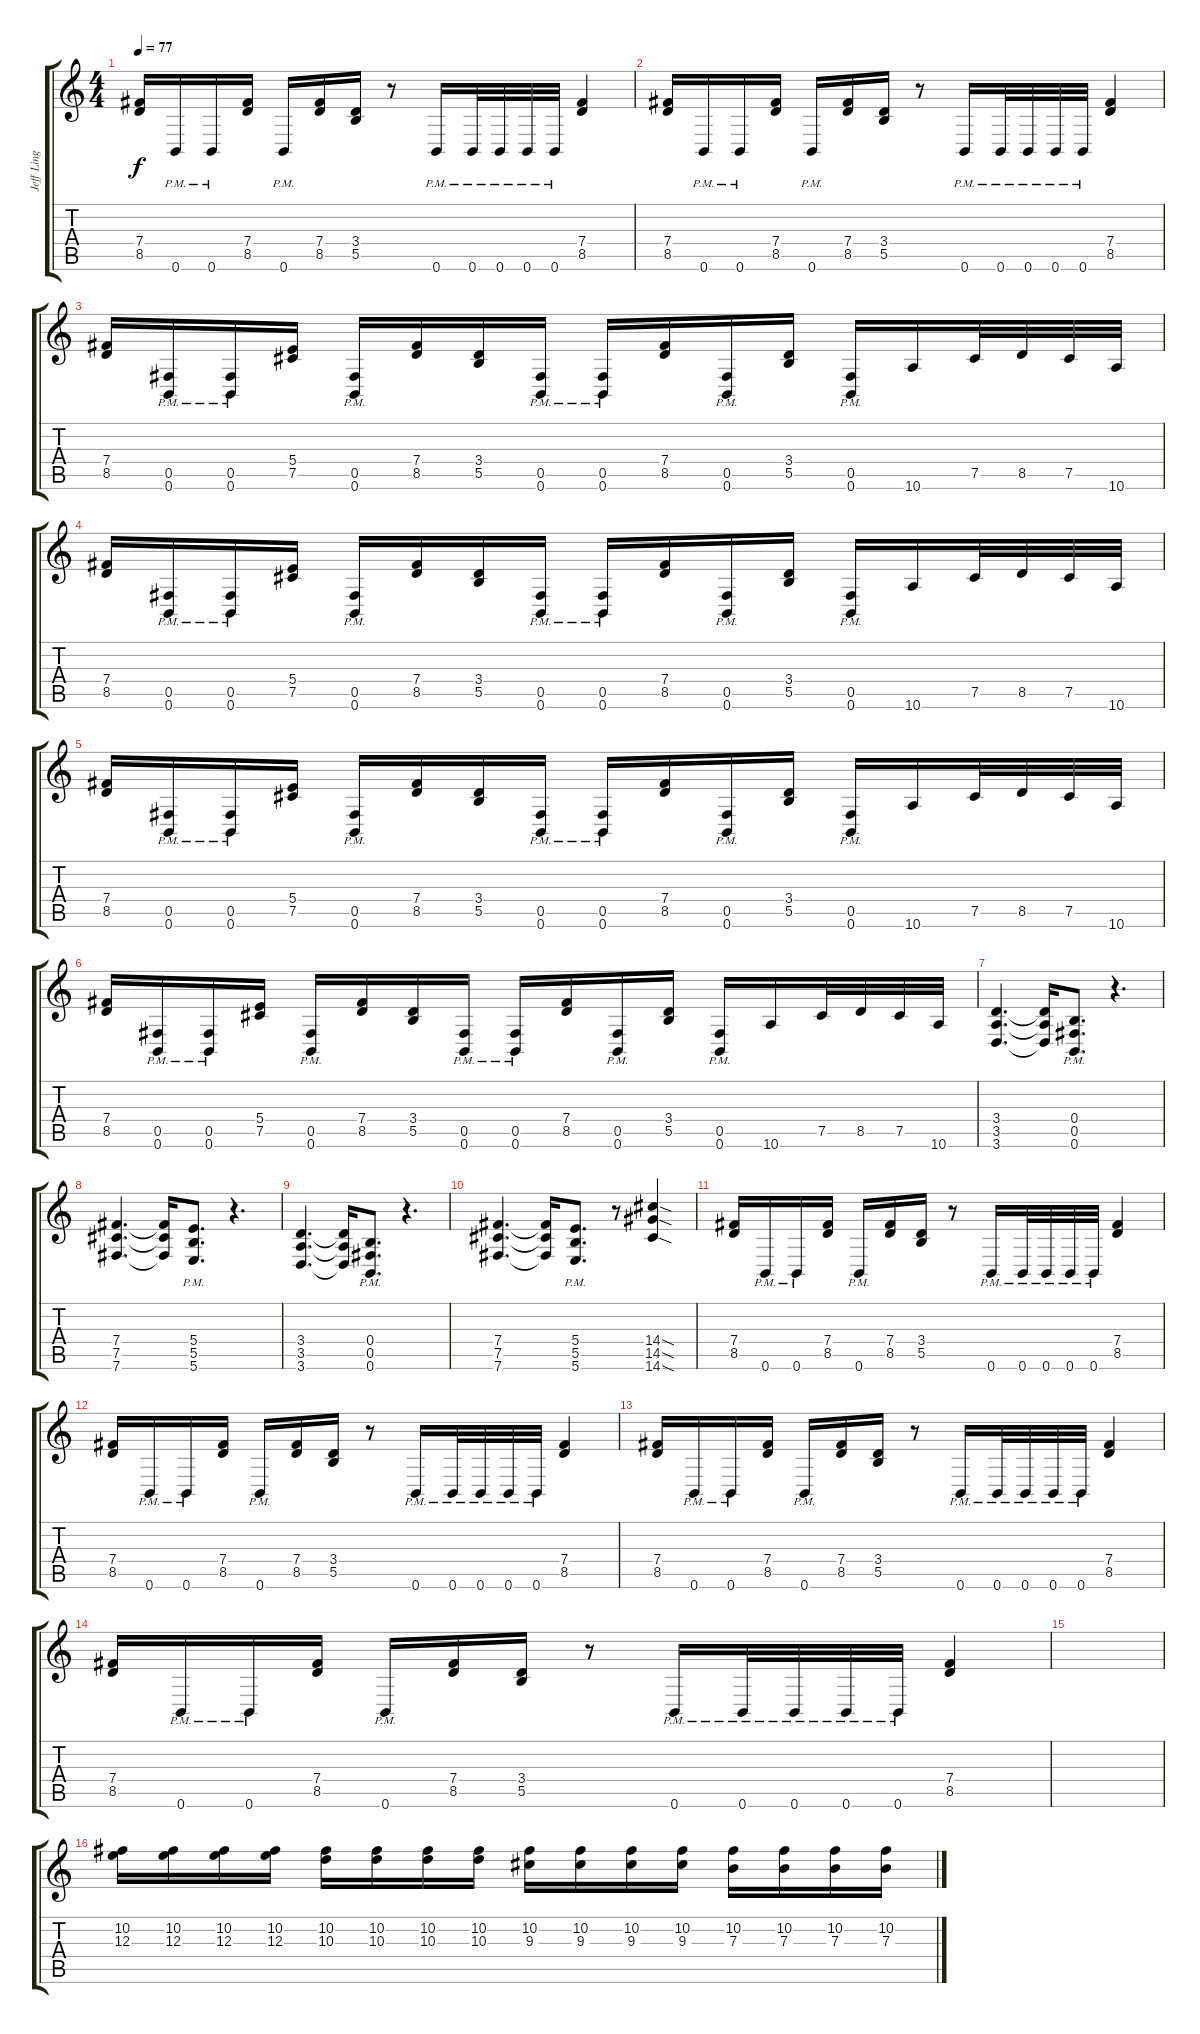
\track ("Jeff Ling" "Jeff Ling") {instrument distortionguitar}
\staff {score tabs}
\tuning (Db4 Ab3 E3 B2 Gb2 B1) {hide}
\ts (4 4)
\tempo 77
\clef g2
\ks c
(7.4 8.5).16{dy f} 0.6{pm}.16 0.6{pm}.16 (7.4 8.5).16 0.6{pm}.16 (7.4 8.5).16 (3.4 5.5).16 r.8 0.6{pm}.16 0.6{pm}.32 0.6{pm}.32 0.6{pm}.32 0.6{pm}.32 (7.4 8.5).4 |
(7.4 8.5).16 0.6{pm}.16 0.6{pm}.16 (7.4 8.5).16 0.6{pm}.16 (7.4 8.5).16 (3.4 5.5).16 r.8 0.6{pm}.16 0.6{pm}.32 0.6{pm}.32 0.6{pm}.32 0.6{pm}.32 (7.4 8.5).4 |
(7.4 8.5).16 (0.5{pm} 0.6{pm}).16 (0.5 0.6{pm}).16 (5.4 7.5).16 (0.5{pm} 0.6{pm}).16 (7.4 8.5).16 (3.4 5.5).16 (0.5{pm} 0.6{pm}).16 (0.5{pm} 0.6{pm}).16 (7.4 8.5).16 (0.5{pm} 0.6{pm}).16 (3.4 5.5).16 (0.5{pm} 0.6{pm}).16 10.6.16 7.5.32 8.5.32 7.5.32 10.6.32 |
(7.4 8.5).16 (0.5{pm} 0.6{pm}).16 (0.5 0.6{pm}).16 (5.4 7.5).16 (0.5{pm} 0.6{pm}).16 (7.4 8.5).16 (3.4 5.5).16 (0.5{pm} 0.6{pm}).16 (0.5{pm} 0.6{pm}).16 (7.4 8.5).16 (0.5{pm} 0.6{pm}).16 (3.4 5.5).16 (0.5{pm} 0.6{pm}).16 10.6.16 7.5.32 8.5.32 7.5.32 10.6.32 |
(7.4 8.5).16 (0.5{pm} 0.6{pm}).16 (0.5 0.6{pm}).16 (5.4 7.5).16 (0.5{pm} 0.6{pm}).16 (7.4 8.5).16 (3.4 5.5).16 (0.5{pm} 0.6{pm}).16 (0.5{pm} 0.6{pm}).16 (7.4 8.5).16 (0.5{pm} 0.6{pm}).16 (3.4 5.5).16 (0.5{pm} 0.6{pm}).16 10.6.16 7.5.32 8.5.32 7.5.32 10.6.32 |
(7.4 8.5).16 (0.5{pm} 0.6{pm}).16 (0.5 0.6{pm}).16 (5.4 7.5).16 (0.5{pm} 0.6{pm}).16 (7.4 8.5).16 (3.4 5.5).16 (0.5{pm} 0.6{pm}).16 (0.5{pm} 0.6{pm}).16 (7.4 8.5).16 (0.5{pm} 0.6{pm}).16 (3.4 5.5).16 (0.5{pm} 0.6{pm}).16 10.6.16 7.5.32 8.5.32 7.5.32 10.6.32 |
(3.4 3.5 3.6).4{d} (3.4{t} 3.5{t} 3.6{t}).16 (0.4{pm} 0.5{pm} 0.6{pm}).8{d} r.4{d} |
(7.4 7.5 7.6).4{d} (7.4{t} 7.5{t} 7.6{t}).16 (5.4{pm} 5.5{pm} 5.6{pm}).8{d} r.4{d} |
(3.4 3.5 3.6).4{d} (3.4{t} 3.5{t} 3.6{t}).16 (0.4{pm} 0.5{pm} 0.6{pm}).8{d} r.4{d} |
(7.4 7.5 7.6).4{d} (7.4{t} 7.5{t} 7.6{t}).16 (5.4{pm} 5.5{pm} 5.6{pm}).8{d} r.8 (14.4{sod} 14.5{sod} 14.6{sod}).4 |
(7.4 8.5).16 0.6{pm}.16 0.6{pm}.16 (7.4 8.5).16 0.6{pm}.16 (7.4 8.5).16 (3.4 5.5).16 r.8 0.6{pm}.16 0.6{pm}.32 0.6{pm}.32 0.6{pm}.32 0.6{pm}.32 (7.4 8.5).4 |
(7.4 8.5).16 0.6{pm}.16 0.6{pm}.16 (7.4 8.5).16 0.6{pm}.16 (7.4 8.5).16 (3.4 5.5).16 r.8 0.6{pm}.16 0.6{pm}.32 0.6{pm}.32 0.6{pm}.32 0.6{pm}.32 (7.4 8.5).4 |
(7.4 8.5).16 0.6{pm}.16 0.6{pm}.16 (7.4 8.5).16 0.6{pm}.16 (7.4 8.5).16 (3.4 5.5).16 r.8 0.6{pm}.16 0.6{pm}.32 0.6{pm}.32 0.6{pm}.32 0.6{pm}.32 (7.4 8.5).4 |
(7.4 8.5).16 0.6{pm}.16 0.6{pm}.16 (7.4 8.5).16 0.6{pm}.16 (7.4 8.5).16 (3.4 5.5).16 r.8 0.6{pm}.16 0.6{pm}.32 0.6{pm}.32 0.6{pm}.32 0.6{pm}.32 (7.4 8.5).4 |
|
(10.2 12.3).16 (10.2 12.3).16 (10.2 12.3).16 (10.2 12.3).16 (10.2 10.3).16 (10.2 10.3).16 (10.2 10.3).16 (10.2 10.3).16 (10.2 9.3).16 (10.2 9.3).16 (10.2 9.3).16 (10.2 9.3).16 (10.2 7.3).16 (10.2 7.3).16 (10.2 7.3).16 (10.2 7.3).16
